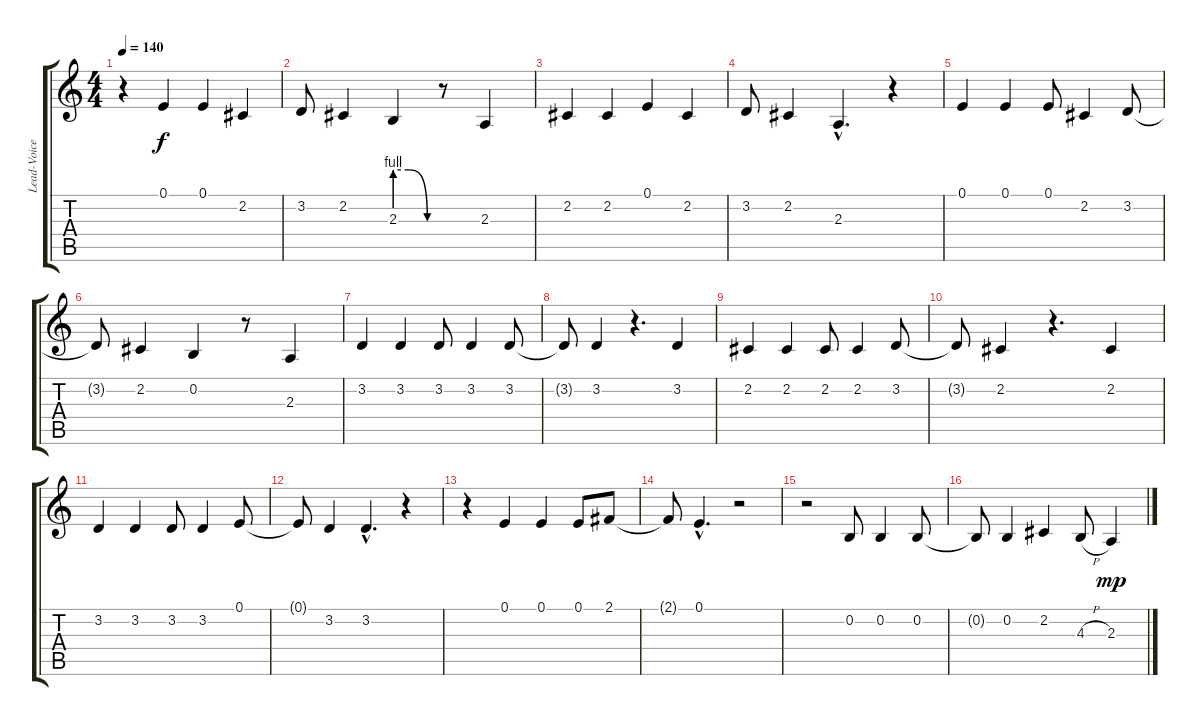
\track ("Lead-Voice (Farin)" "Lead-Voice") {instrument trombone}
\staff {score tabs}
\tuning (E4 B3 G3 D3 A2 E2) {hide}
\ts (4 4)
\tempo 140
\clef g2
\ks c
r.4{dy f} 0.1.4 0.1.4 2.2.4 |
3.2.8 2.2.4 2.3{be (custom 0 4 20 4 49 0 60 0)}.4 r.8 2.3.4 |
2.2.4 2.2.4 0.1.4 2.2.4 |
3.2.8 2.2.4 2.3{hac}.4{d} r.4 |
0.1.4 0.1.4 0.1.8 2.2.4 3.2.8 |
3.2{t}.8 2.2.4 0.2.4 r.8 2.3.4 |
3.2.4 3.2.4 3.2.8 3.2.4 3.2.8 |
3.2{t}.8 3.2.4 r.4{d} 3.2.4 |
2.2.4 2.2.4 2.2.8 2.2.4 3.2.8 |
3.2{t}.8 2.2.4 r.4{d} 2.2.4 |
3.2.4 3.2.4 3.2.8 3.2.4 0.1.8 |
0.1{t}.8 3.2.4 3.2{hac}.4{d} r.4 |
r.4 0.1.4 0.1.4 0.1.8 2.1.8 |
2.1{t}.8 0.1{hac}.4{d} r.2 |
r.2 0.2.8 0.2.4 0.2.8 |
0.2{t}.8 0.2.4 2.2.4 4.3{h}.8 2.3.4{dy mp}
